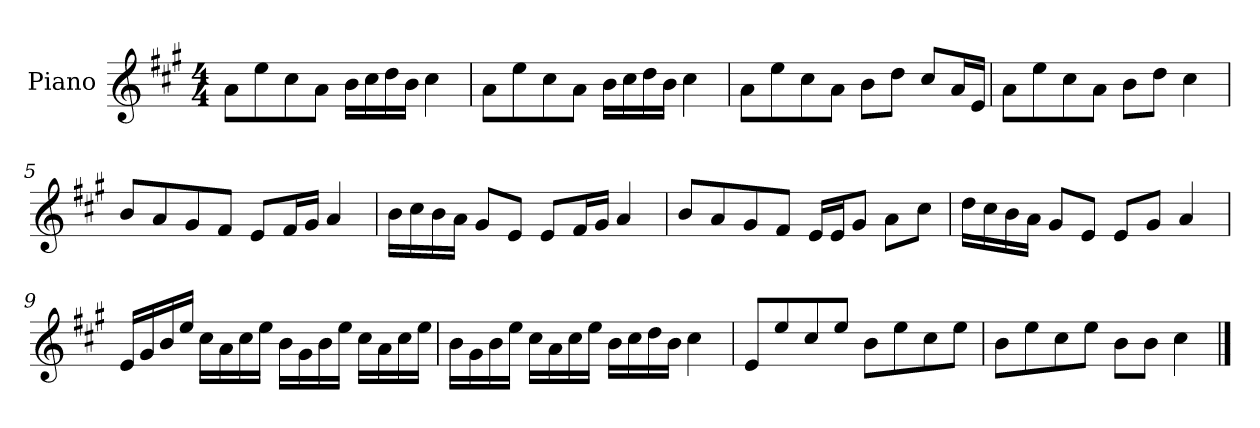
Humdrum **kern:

**kern
*part1
*staff1
*I"Piano
*I'P-no
*clefG2
*k[f#c#g#]
*M4/4
*MM90
=1
8a\L
8ee\
8cc#\
8a\J
16b\LL
16cc#\
16dd\
16b\JJ
4cc#\
=2
8a\L
8ee\
8cc#\
8a\J
16b\LL
16cc#\
16dd\
16b\JJ
4cc#\
=3
8a\L
8ee\
8cc#\
8a\J
8b\L
8dd\J
8cc#/L
16a/L
16e/JJ
=4
8a\L
8ee\
8cc#\
8a\J
8b\L
8dd\J
4cc#\
!!LO:LB:g=z
=5
8b/L
8a/
8g#/
8f#/J
8e/L
16f#/L
16g#/JJ
4a/
=6
16b\LL
16cc#\
16b\
16a\JJ
8g#/L
8e/J
8e/L
16f#/L
16g#/JJ
4a/
=7
8b/L
8a/
8g#/
8f#/J
16e/LL
16e/J
8g#/J
8a\L
8cc#\J
=8
16dd\LL
16cc#\
16b\
16a\JJ
8g#/L
8e/J
8e/L
8g#/J
4a/
!!LO:LB:g=z
=9
16e/LL
16g#/
16b/
16ee/JJ
16cc#\LL
16a\
16cc#\
16ee\JJ
16b\LL
16g#\
16b\
16ee\JJ
16cc#\LL
16a\
16cc#\
16ee\JJ
=10
16b\LL
16g#\
16b\
16ee\JJ
16cc#\LL
16a\
16cc#\
16ee\JJ
16b\LL
16cc#\
16dd\
16b\JJ
4cc#\
=11
8e/L
8ee/
8cc#/
8ee/J
8b\L
8ee\
8cc#\
8ee\J
=12
8b\L
8ee\
8cc#\
8ee\J
8b\L
8b\J
4cc#\
==
*-
